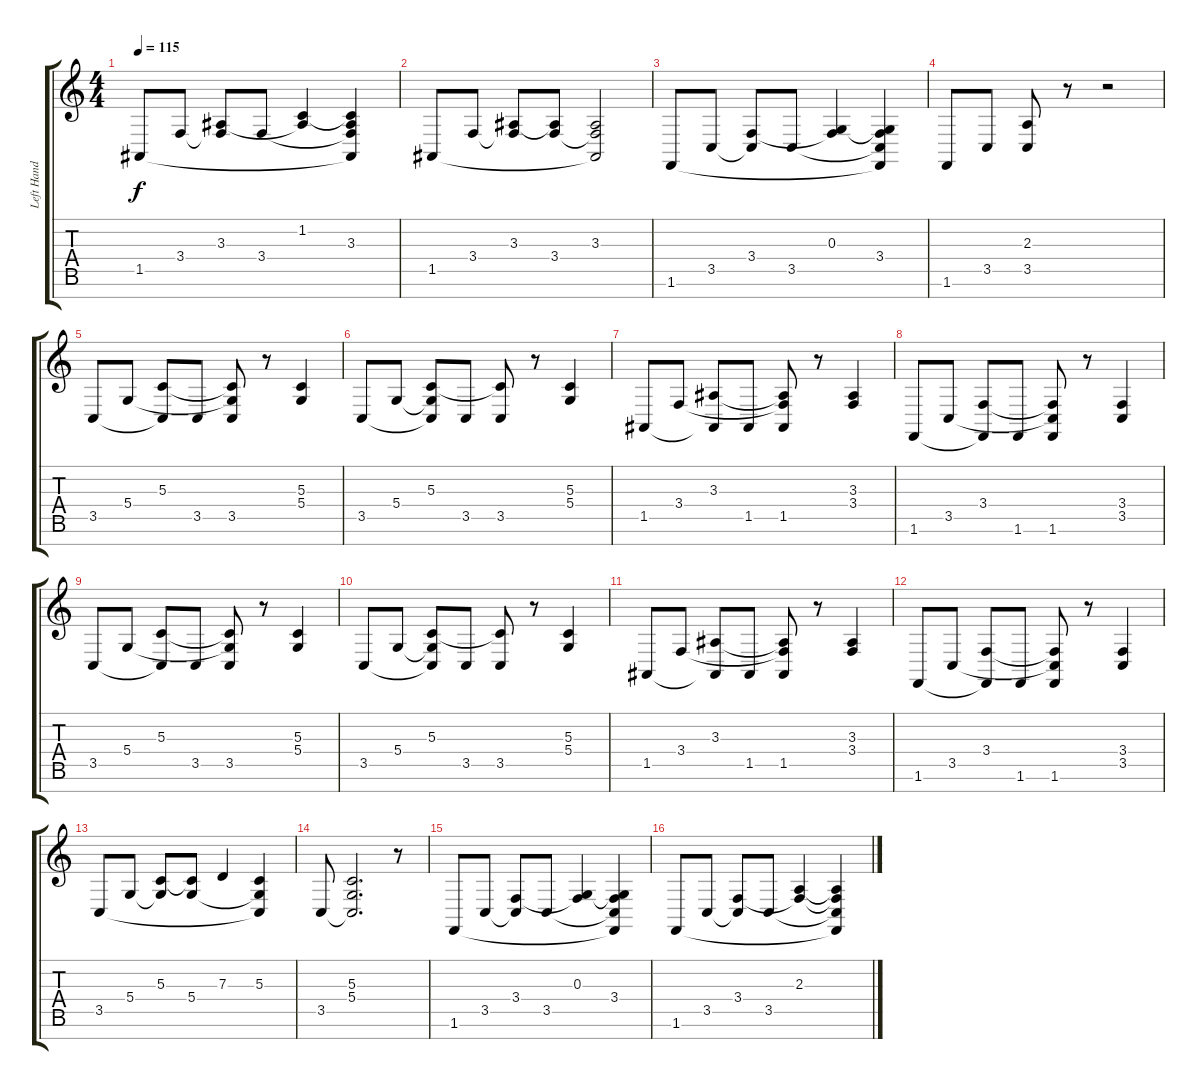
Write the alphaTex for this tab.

\track ("Left Hand" "Left Hand") {instrument acousticgrandpiano}
\staff {score tabs}
\tuning (E4 B3 G3 D3 A2 E2 B1) {hide}
\ts (4 4)
\tempo 115
\clef g2
\ks c
1.5.8{dy f} 3.4.8 (3.3 3.4{t}).8 3.4.8 (1.2 3.3{t}).4 (1.2{t} 3.3 3.4{t} 1.5{t}).4 |
1.5.8 3.4.8 (3.3 3.4{t}).8 (3.3{t} 3.4).8 (3.3 3.4{t} 1.5{t}).2 |
1.6.8 3.5.8 (3.4 3.5{t}).8 3.5.8 (0.3 3.4{t}).4 (0.3{t} 3.4 3.5{t} 1.6{t}).4 |
1.6.8 3.5.8 (2.3 3.5).8 r.8 r.2 |
3.5.8 5.4.8 (5.3 3.5{t}).8 3.5.8 (5.3{t} 5.4{t} 3.5).8 r.8 (5.3 5.4).4 |
3.5.8 5.4.8 (5.3 5.4{t} 3.5{t}).8 3.5.8 (5.3{t} 3.5).8 r.8 (5.3 5.4).4 |
1.5.8 3.4.8 (3.3 1.5{t}).8 1.5.8 (3.3{t} 3.4{t} 1.5).8 r.8 (3.3 3.4).4 |
1.6.8 3.5.8 (3.4 1.6{t}).8 1.6.8 (3.4{t} 3.5{t} 1.6).8 r.8 (3.4 3.5).4 |
3.5.8 5.4.8 (5.3 3.5{t}).8 3.5.8 (5.3{t} 5.4{t} 3.5).8 r.8 (5.3 5.4).4 |
3.5.8 5.4.8 (5.3 5.4{t} 3.5{t}).8 3.5.8 (5.3{t} 3.5).8 r.8 (5.3 5.4).4 |
1.5.8 3.4.8 (3.3 1.5{t}).8 1.5.8 (3.3{t} 3.4{t} 1.5).8 r.8 (3.3 3.4).4 |
1.6.8 3.5.8 (3.4 1.6{t}).8 1.6.8 (3.4{t} 3.5{t} 1.6).8 r.8 (3.4 3.5).4 |
3.5.8 5.4.8 (5.3 5.4{t}).8 (5.3{t} 5.4).8 7.3.4 (5.3 5.4{t} 3.5{t}).4 |
3.5.8 (5.3 5.4 3.5{t}).2{d} r.8 |
1.6.8 3.5.8 (3.4 3.5{t}).8 3.5.8 (0.3 3.4{t}).4 (0.3{t} 3.4 3.5{t} 1.6{t}).4 |
1.6.8 3.5.8 (3.4 3.5{t}).8 3.5.8 (2.3 3.4{t}).4 (2.3{t} 3.4{t} 3.5{t} 1.6{t}).4
